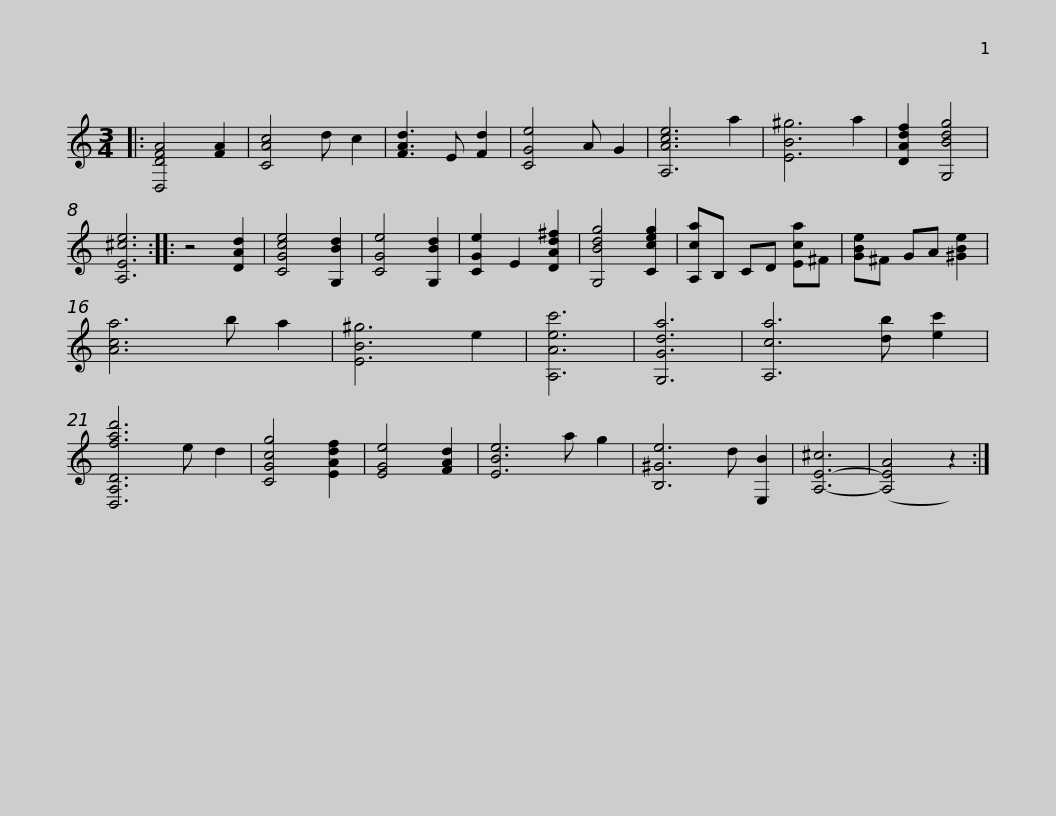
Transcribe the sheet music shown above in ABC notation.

X:1
L:1/8
M:3/4
I:linebreak $
K:C
V:1 treble
V:1
|: [D,DFA]4 [FA]2 | [CAc]4 d c2 | [FAd]3 E [Fd]2 | [CGe]4 A G2 | [A,Ace]6 a2 | %5
 [EB^g]6 a2 | [DAdf]2 [G,Bdg]4 | [A,E^ce]6 :: z4 [DAd]2 | [CGce]4 [G,Bd]2 | %10
 [CGe]4 [G,Bd]2 | [CGe]2 E2 [DAd^f]2 |$ [G,Bdg]4 [Cceg]2 | [A,ca]B, CD [Eca]^F | [GBe]^F GA [^GBe]2 | %15
 [Aca]6 b a2 | [EB^g]6 e2 | [A,Aec']6 | [G,Gda]6 | [A,ca]6 [db] [ec']2 | %20
 [D,A,Dfad']6 e d2 | [CGcg]4 [EAdf]2 | [EGe]4 [FAd]2 |$ [EBe]6 a g2 | [B,^Ge]6 d [E,B]2 | %25
 [A,-E-^c]6 | ([A,EA]4 z2) :| %27
